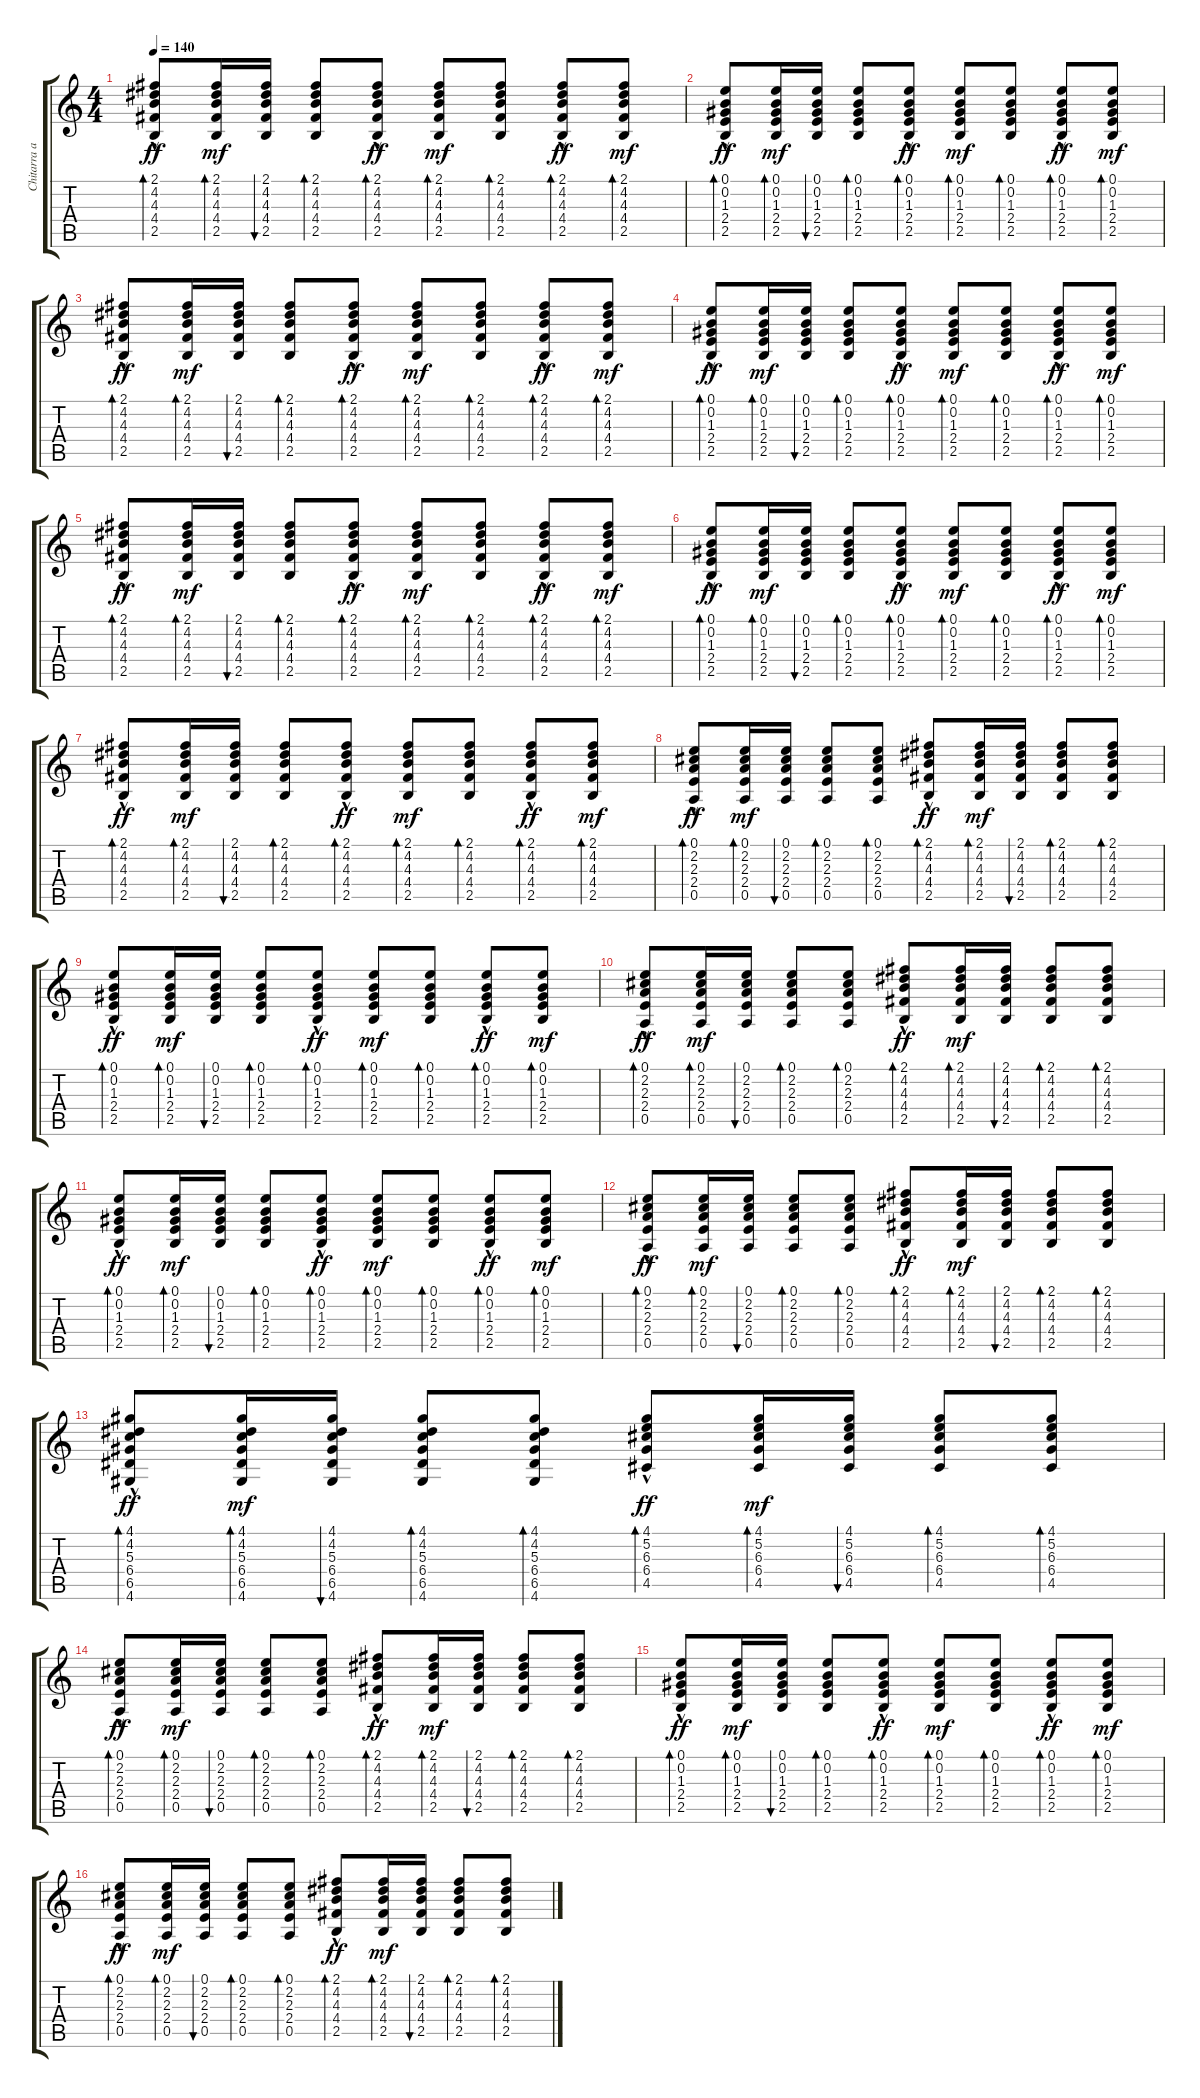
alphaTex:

\track ("Chitarra acustica 1" "Chitarra a") {instrument acousticguitarsteel}
\staff {score tabs}
\tuning (E4 B3 G3 D3 A2 E2) {hide}
\ts (4 4)
\tempo 140
\clef g2
\ks c
(2.1{hac} 4.2{hac} 4.3{hac} 4.4{hac} 2.5{hac}).8{bd 120 dy ff} (2.1 4.2 4.3 4.4 2.5).16{bd 60 dy mf} (2.1 4.2 4.3 4.4 2.5).16{bu 60} (2.1 4.2 4.3 4.4 2.5).8{bd 60} (2.1{hac} 4.2{hac} 4.3{hac} 4.4{hac} 2.5{hac}).8{bd 120 dy ff} (2.1 4.2 4.3 4.4 2.5).8{bd 60 dy mf} (2.1 4.2 4.3 4.4 2.5).8{bd 120} (2.1{hac} 4.2{hac} 4.3{hac} 4.4{hac} 2.5{hac}).8{bd 60 dy ff} (2.1 4.2 4.3 4.4 2.5).8{bd 120 dy mf} |
(0.1{hac} 0.2{hac} 1.3{hac} 2.4{hac} 2.5).8{bd 60 dy ff} (0.1 0.2 1.3 2.4 2.5).16{bd 60 dy mf} (0.1 0.2 1.3 2.4 2.5).16{bu 60} (0.1 0.2 1.3 2.4 2.5).8{bd 60} (0.1{hac} 0.2{hac} 1.3{hac} 2.4{hac} 2.5).8{bd 120 dy ff} (0.1 0.2 1.3 2.4 2.5).8{bd 60 dy mf} (0.1 0.2 1.3 2.4 2.5).8{bd 120} (0.1{hac} 0.2{hac} 1.3{hac} 2.4{hac} 2.5).8{bd 60 dy ff} (0.1 0.2 1.3 2.4 2.5).8{bd 120 dy mf} |
(2.1{hac} 4.2{hac} 4.3{hac} 4.4{hac} 2.5{hac}).8{bd 120 dy ff} (2.1 4.2 4.3 4.4 2.5).16{bd 60 dy mf} (2.1 4.2 4.3 4.4 2.5).16{bu 60} (2.1 4.2 4.3 4.4 2.5).8{bd 60} (2.1{hac} 4.2{hac} 4.3{hac} 4.4{hac} 2.5{hac}).8{bd 120 dy ff} (2.1 4.2 4.3 4.4 2.5).8{bd 60 dy mf} (2.1 4.2 4.3 4.4 2.5).8{bd 120} (2.1{hac} 4.2{hac} 4.3{hac} 4.4{hac} 2.5{hac}).8{bd 60 dy ff} (2.1 4.2 4.3 4.4 2.5).8{bd 120 dy mf} |
(0.1{hac} 0.2{hac} 1.3{hac} 2.4{hac} 2.5).8{bd 60 dy ff} (0.1 0.2 1.3 2.4 2.5).16{bd 60 dy mf} (0.1 0.2 1.3 2.4 2.5).16{bu 60} (0.1 0.2 1.3 2.4 2.5).8{bd 60} (0.1{hac} 0.2{hac} 1.3{hac} 2.4{hac} 2.5).8{bd 120 dy ff} (0.1 0.2 1.3 2.4 2.5).8{bd 60 dy mf} (0.1 0.2 1.3 2.4 2.5).8{bd 120} (0.1{hac} 0.2{hac} 1.3{hac} 2.4{hac} 2.5).8{bd 60 dy ff} (0.1 0.2 1.3 2.4 2.5).8{bd 120 dy mf} |
(2.1{hac} 4.2{hac} 4.3{hac} 4.4{hac} 2.5{hac}).8{bd 120 dy ff} (2.1 4.2 4.3 4.4 2.5).16{bd 60 dy mf} (2.1 4.2 4.3 4.4 2.5).16{bu 60} (2.1 4.2 4.3 4.4 2.5).8{bd 60} (2.1{hac} 4.2{hac} 4.3{hac} 4.4{hac} 2.5{hac}).8{bd 120 dy ff} (2.1 4.2 4.3 4.4 2.5).8{bd 60 dy mf} (2.1 4.2 4.3 4.4 2.5).8{bd 120} (2.1{hac} 4.2{hac} 4.3{hac} 4.4{hac} 2.5{hac}).8{bd 60 dy ff} (2.1 4.2 4.3 4.4 2.5).8{bd 120 dy mf} |
(0.1{hac} 0.2{hac} 1.3{hac} 2.4{hac} 2.5).8{bd 60 dy ff} (0.1 0.2 1.3 2.4 2.5).16{bd 60 dy mf} (0.1 0.2 1.3 2.4 2.5).16{bu 60} (0.1 0.2 1.3 2.4 2.5).8{bd 60} (0.1{hac} 0.2{hac} 1.3{hac} 2.4{hac} 2.5).8{bd 120 dy ff} (0.1 0.2 1.3 2.4 2.5).8{bd 60 dy mf} (0.1 0.2 1.3 2.4 2.5).8{bd 120} (0.1{hac} 0.2{hac} 1.3{hac} 2.4{hac} 2.5).8{bd 60 dy ff} (0.1 0.2 1.3 2.4 2.5).8{bd 120 dy mf} |
(2.1{hac} 4.2{hac} 4.3{hac} 4.4{hac} 2.5{hac}).8{bd 120 dy ff} (2.1 4.2 4.3 4.4 2.5).16{bd 60 dy mf} (2.1 4.2 4.3 4.4 2.5).16{bu 60} (2.1 4.2 4.3 4.4 2.5).8{bd 60} (2.1{hac} 4.2{hac} 4.3{hac} 4.4{hac} 2.5{hac}).8{bd 120 dy ff} (2.1 4.2 4.3 4.4 2.5).8{bd 60 dy mf} (2.1 4.2 4.3 4.4 2.5).8{bd 120} (2.1{hac} 4.2{hac} 4.3{hac} 4.4{hac} 2.5{hac}).8{bd 60 dy ff} (2.1 4.2 4.3 4.4 2.5).8{bd 120 dy mf} |
(0.1{hac} 2.2{hac} 2.3{hac} 2.4{hac} 0.5{hac}).8{bd 60 dy ff} (0.1 2.2 2.3 2.4 0.5).16{bd 60 dy mf} (0.1 2.2 2.3 2.4 0.5).16{bu 60} (0.1 2.2 2.3 2.4 0.5).8{bd 60} (0.1 2.2 2.3 2.4 0.5).8{bd 60} (2.1{hac} 4.2{hac} 4.3{hac} 4.4{hac} 2.5{hac}).8{bd 60 dy ff} (2.1 4.2 4.3 4.4 2.5).16{bd 60 dy mf} (2.1 4.2 4.3 4.4 2.5).16{bu 60} (2.1 4.2 4.3 4.4 2.5).8{bd 60} (2.1 4.2 4.3 4.4 2.5).8{bd 60} |
(0.1{hac} 0.2{hac} 1.3{hac} 2.4{hac} 2.5).8{bd 60 dy ff} (0.1 0.2 1.3 2.4 2.5).16{bd 60 dy mf} (0.1 0.2 1.3 2.4 2.5).16{bu 60} (0.1 0.2 1.3 2.4 2.5).8{bd 60} (0.1{hac} 0.2{hac} 1.3{hac} 2.4{hac} 2.5).8{bd 120 dy ff} (0.1 0.2 1.3 2.4 2.5).8{bd 60 dy mf} (0.1 0.2 1.3 2.4 2.5).8{bd 120} (0.1{hac} 0.2{hac} 1.3{hac} 2.4{hac} 2.5).8{bd 60 dy ff} (0.1 0.2 1.3 2.4 2.5).8{bd 120 dy mf} |
(0.1{hac} 2.2{hac} 2.3{hac} 2.4{hac} 0.5{hac}).8{bd 60 dy ff} (0.1 2.2 2.3 2.4 0.5).16{bd 60 dy mf} (0.1 2.2 2.3 2.4 0.5).16{bu 60} (0.1 2.2 2.3 2.4 0.5).8{bd 60} (0.1 2.2 2.3 2.4 0.5).8{bd 60} (2.1{hac} 4.2{hac} 4.3{hac} 4.4{hac} 2.5{hac}).8{bd 60 dy ff} (2.1 4.2 4.3 4.4 2.5).16{bd 60 dy mf} (2.1 4.2 4.3 4.4 2.5).16{bu 60} (2.1 4.2 4.3 4.4 2.5).8{bd 60} (2.1 4.2 4.3 4.4 2.5).8{bd 60} |
(0.1{hac} 0.2{hac} 1.3{hac} 2.4{hac} 2.5).8{bd 60 dy ff} (0.1 0.2 1.3 2.4 2.5).16{bd 60 dy mf} (0.1 0.2 1.3 2.4 2.5).16{bu 60} (0.1 0.2 1.3 2.4 2.5).8{bd 60} (0.1{hac} 0.2{hac} 1.3{hac} 2.4{hac} 2.5).8{bd 120 dy ff} (0.1 0.2 1.3 2.4 2.5).8{bd 60 dy mf} (0.1 0.2 1.3 2.4 2.5).8{bd 120} (0.1{hac} 0.2{hac} 1.3{hac} 2.4{hac} 2.5).8{bd 60 dy ff} (0.1 0.2 1.3 2.4 2.5).8{bd 120 dy mf} |
(0.1{hac} 2.2{hac} 2.3{hac} 2.4{hac} 0.5{hac}).8{bd 60 dy ff} (0.1 2.2 2.3 2.4 0.5).16{bd 60 dy mf} (0.1 2.2 2.3 2.4 0.5).16{bu 60} (0.1 2.2 2.3 2.4 0.5).8{bd 60} (0.1 2.2 2.3 2.4 0.5).8{bd 60} (2.1{hac} 4.2{hac} 4.3{hac} 4.4{hac} 2.5{hac}).8{bd 60 dy ff} (2.1 4.2 4.3 4.4 2.5).16{bd 60 dy mf} (2.1 4.2 4.3 4.4 2.5).16{bu 60} (2.1 4.2 4.3 4.4 2.5).8{bd 60} (2.1 4.2 4.3 4.4 2.5).8{bd 60} |
(4.1{hac} 4.2{hac} 5.3{hac} 6.4{hac} 6.5{hac} 4.6{hac}).8{bd 60 dy ff} (4.1 4.2 5.3 6.4 6.5 4.6).16{bd 60 dy mf} (4.1 4.2 5.3 6.4 6.5 4.6).16{bu 60} (4.1 4.2 5.3 6.4 6.5 4.6).8{bd 60} (4.1 4.2 5.3 6.4 6.5 4.6).8{bd 60} (4.1{hac} 5.2{hac} 6.3{hac} 6.4{hac} 4.5{hac}).8{bd 60 dy ff} (4.1 5.2 6.3 6.4 4.5).16{bd 60 dy mf} (4.1 5.2 6.3 6.4 4.5).16{bu 60} (4.1 5.2 6.3 6.4 4.5).8{bd 60} (4.1 5.2 6.3 6.4 4.5).8{bd 60} |
(0.1{hac} 2.2{hac} 2.3{hac} 2.4{hac} 0.5{hac}).8{bd 60 dy ff} (0.1 2.2 2.3 2.4 0.5).16{bd 60 dy mf} (0.1 2.2 2.3 2.4 0.5).16{bu 60} (0.1 2.2 2.3 2.4 0.5).8{bd 60} (0.1 2.2 2.3 2.4 0.5).8{bd 60} (2.1{hac} 4.2{hac} 4.3{hac} 4.4{hac} 2.5{hac}).8{bd 60 dy ff} (2.1 4.2 4.3 4.4 2.5).16{bd 60 dy mf} (2.1 4.2 4.3 4.4 2.5).16{bu 60} (2.1 4.2 4.3 4.4 2.5).8{bd 60} (2.1 4.2 4.3 4.4 2.5).8{bd 60} |
(0.1{hac} 0.2{hac} 1.3{hac} 2.4{hac} 2.5).8{bd 60 dy ff} (0.1 0.2 1.3 2.4 2.5).16{bd 60 dy mf} (0.1 0.2 1.3 2.4 2.5).16{bu 60} (0.1 0.2 1.3 2.4 2.5).8{bd 60} (0.1{hac} 0.2{hac} 1.3{hac} 2.4{hac} 2.5).8{bd 120 dy ff} (0.1 0.2 1.3 2.4 2.5).8{bd 60 dy mf} (0.1 0.2 1.3 2.4 2.5).8{bd 120} (0.1{hac} 0.2{hac} 1.3{hac} 2.4{hac} 2.5).8{bd 60 dy ff} (0.1 0.2 1.3 2.4 2.5).8{bd 120 dy mf} |
(0.1{hac} 2.2{hac} 2.3{hac} 2.4{hac} 0.5{hac}).8{bd 60 dy ff} (0.1 2.2 2.3 2.4 0.5).16{bd 60 dy mf} (0.1 2.2 2.3 2.4 0.5).16{bu 60} (0.1 2.2 2.3 2.4 0.5).8{bd 60} (0.1 2.2 2.3 2.4 0.5).8{bd 60} (2.1{hac} 4.2{hac} 4.3{hac} 4.4{hac} 2.5{hac}).8{bd 60 dy ff} (2.1 4.2 4.3 4.4 2.5).16{bd 60 dy mf} (2.1 4.2 4.3 4.4 2.5).16{bu 60} (2.1 4.2 4.3 4.4 2.5).8{bd 60} (2.1 4.2 4.3 4.4 2.5).8{bd 60}
